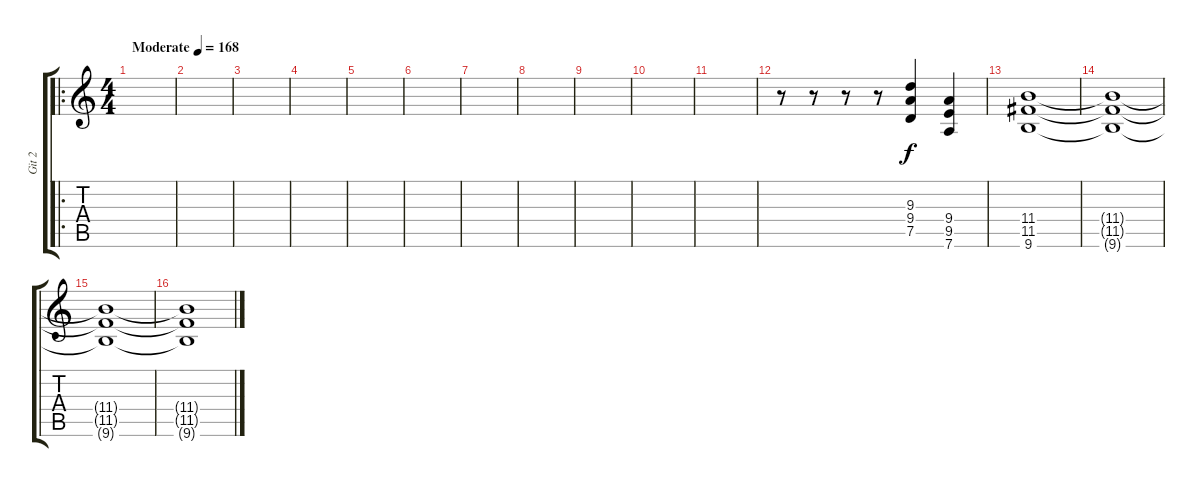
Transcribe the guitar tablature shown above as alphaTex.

\track ("Git 2" "Git 2") {instrument overdrivenguitar}
\staff {score tabs}
\tuning (D4 A3 F3 C3 G2 D2) {hide}
\ro
\ts (4 4)
\tempo (168 "Moderate")
\clef g2
\ks c
|
|
|
|
|
|
|
|
|
|
|
r.8 r.8 r.8 r.8 (9.3 9.4 7.5).4 (9.4 9.5 7.6).4 |
(11.4 11.5 9.6).1 |
(11.4{t} 11.5{t} 9.6{t}).1 |
(11.4{t} 11.5{t} 9.6{t}).1 |
(11.4{t} 11.5{t} 9.6{t}).1
